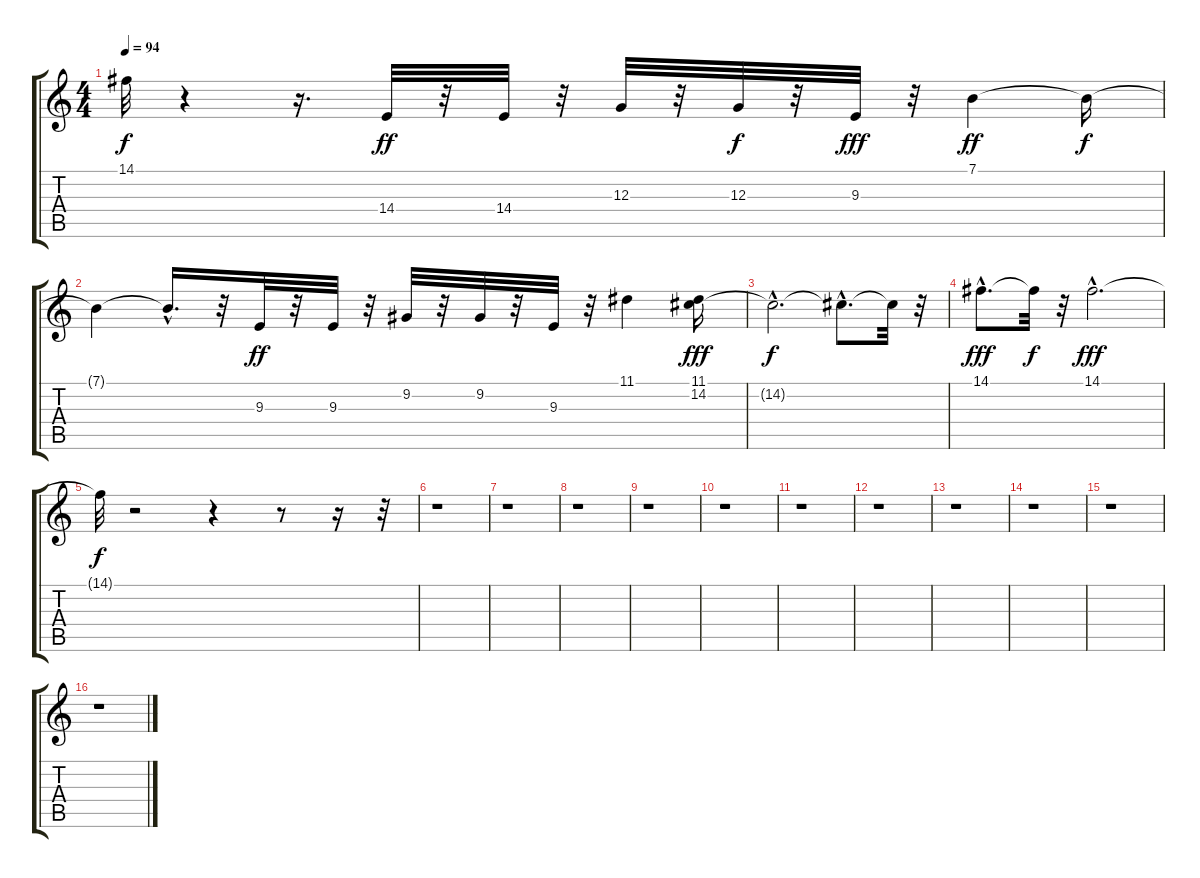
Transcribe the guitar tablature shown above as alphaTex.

\track "" {instrument pad3polysynth}
\staff {score tabs}
\tuning (E4 B3 G3 D3 A2 E2) {hide}
\ts (4 4)
\tempo 94
\clef g2
\ks c
14.1{t}.32{dy f} r.4 r.16{d} 14.4.32{dy ff} r.32 14.4.32 r.32 12.3.32 r.32 12.3.32{dy f} r.32 9.3.32{dy fff} r.32 7.1.4{dy ff} 7.1{t}.16{dy f} |
7.1{t}.4 7.1{hac t}.16{d} r.32 9.3.32{dy ff} r.32 9.3.32 r.32 9.2.32 r.32 9.2.32 r.32 9.3.32 r.32 11.1.4 (11.1 14.2).16{dy fff} |
14.2{hac t}.2{d dy f} 14.2{hac t}.8{d} 14.2{t}.32 r.32 |
14.1{hac}.8{d dy fff} 14.1{t}.32{dy f} r.32 14.1{hac}.2{d dy fff} |
14.1{t}.32{dy f} r.2 r.4 r.8 r.16 r.32 |
r.1 |
r.1 |
r.1 |
r.1 |
r.1 |
r.1 |
r.1 |
r.1 |
r.1 |
r.1 |
r.1
